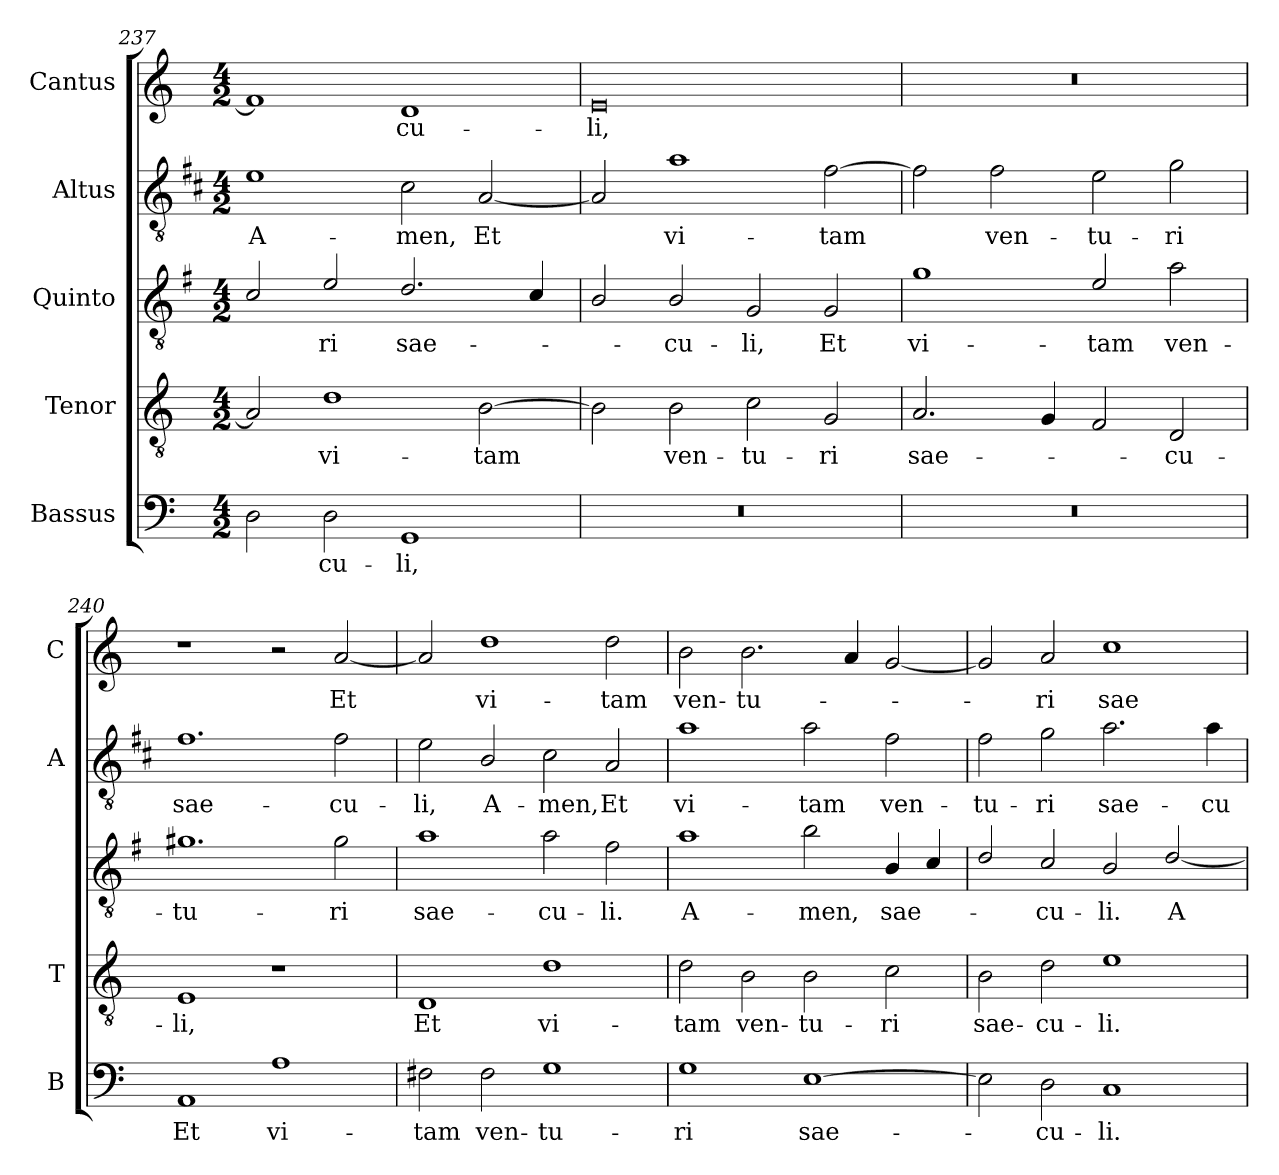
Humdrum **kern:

**kern	**text	**kern	**text	**kern	**text	**kern	**text	**kern	**text
*part5	*part5	*part4	*part4	*part3	*part3	*part2	*part2	*part1	*part1
*staff5	*staff5	*staff4	*staff4	*staff3	*staff3	*staff2	*staff2	*staff1	*staff1
*I"Bassus	*	*I"Tenor	*	*I"Quinto	*	*I"Altus	*	*I"Cantus	*
*I'B	*	*I'T	*	*	*	*I'A	*	*I'C	*
*clefF4	*	*clefGv2	*	*clefGv2	*	*clefGv2	*	*clefG2	*
*	*	*	*	*ITrd4c7	*	*ITrd1c2	*	*	*
*k[]	*	*k[]	*	*k[]	*	*k[]	*	*k[]	*
*C:	*	*C:	*	*C:	*	*C:	*	*C:	*
*M4/2	*	*M4/2	*	*M4/2	*	*M4/2	*	*M4/2	*
=237	=237	=237	=237	=237	=237	=237	=237	=237	=237
!	!	!	!	!	!	!	!LO:LY:b	!	!
2D\	.	2A/]	.	2F/	.	1d	A-	1f]	.
!	!LO:LY:b	!	!LO:LY:b	!	!LO:LY:b	!	!	!	!
2D\	-cu-	1d	vi-	2A/	-ri	.	.	.	.
!	!LO:LY:b	!	!	!	!LO:LY:b	!	!LO:LY:b	!	!LO:LY:b
1GG	-li,	.	.	2.G/	sae-	2B\	-men,	1d	-cu-
!	!	!	!LO:LY:b	!	!	!	!LO:LY:b	!	!
.	.	[2B\	-tam	.	.	[2G/	Et	.	.
.	.	.	.	4F/	.	.	.	.	.
=238	=238	=238	=238	=238	=238	=238	=238	=238	=238
!	!	!	!	!	!	!	!	!	!LO:LY:b
0r	.	2B\]	.	2E/	.	2G/]	.	0e	-li,
!	!	!	!LO:LY:b	!	!LO:LY:b	!	!LO:LY:b	!	!
.	.	2B\	ven-	2E/	-cu-	1g	vi-	.	.
!	!	!	!LO:LY:b	!	!LO:LY:b	!	!	!	!
.	.	2c\	-tu-	2C/	-li,	.	.	.	.
!	!	!	!LO:LY:b	!	!LO:LY:b	!	!LO:LY:b	!	!
.	.	2G/	-ri	2C/	Et	[2e\	-tam	.	.
=239	=239	=239	=239	=239	=239	=239	=239	=239	=239
!	!	!	!LO:LY:b	!	!LO:LY:b	!	!	!	!
0r	.	2.A/	sae-	1c	vi-	2e\]	.	0r	.
!	!	!	!	!	!	!	!LO:LY:b	!	!
.	.	.	.	.	.	2e\	ven-	.	.
.	.	4G/	.	.	.	.	.	.	.
!	!	!	!	!	!LO:LY:b	!	!LO:LY:b	!	!
.	.	2F/	.	2A/	-tam	2d\	-tu-	.	.
!	!	!	!LO:LY:b	!	!LO:LY:b	!	!LO:LY:b	!	!
.	.	2D/	-cu-	2d\	ven-	2f\	-ri	.	.
!!LO:LB:g=z
=240	=240	=240	=240	=240	=240	=240	=240	=240	=240
!	!LO:LY:b	!	!LO:LY:b	!	!LO:LY:b	!	!LO:LY:b	!	!
1AA	Et	1E	-li,	1.c#X	-tu-	1.e	sae-	1r	.
!	!LO:LY:b	!	!	!	!	!	!	!	!
1A	vi-	1r	.	.	.	.	.	2r	.
!	!	!	!	!	!LO:LY:b	!	!LO:LY:b	!	!LO:LY:b
.	.	.	.	2c#\	-ri	2e\	-cu-	[2a/	Et
=241	=241	=241	=241	=241	=241	=241	=241	=241	=241
!	!LO:LY:b	!	!LO:LY:b	!	!LO:LY:b	!	!LO:LY:b	!	!
2F#X\	-tam	1D	Et	1d	sae-	2d\	-li,	2a/]	.
!	!LO:LY:b	!	!	!	!	!	!LO:LY:b	!	!LO:LY:b
2F#\	ven-	.	.	.	.	2A/	A-	1dd	vi-
!	!LO:LY:b	!	!LO:LY:b	!	!LO:LY:b	!	!LO:LY:b	!	!
1G	-tu-	1d	vi-	2d\	-cu-	2B\	-men,	.	.
!	!	!	!	!	!LO:LY:b	!	!LO:LY:b	!	!LO:LY:b
.	.	.	.	2B\	-li.	2G/	Et	2dd\	-tam
=242	=242	=242	=242	=242	=242	=242	=242	=242	=242
!	!LO:LY:b	!	!LO:LY:b	!	!LO:LY:b	!	!LO:LY:b	!	!LO:LY:b
1G	-ri	2d\	-tam	1d	A-	1g	vi-	2b\	ven-
!	!	!	!LO:LY:b	!	!	!	!	!	!LO:LY:b
.	.	2B\	ven-	.	.	.	.	2.b\	-tu-
!	!LO:LY:b	!	!LO:LY:b	!	!LO:LY:b	!	!LO:LY:b	!	!
[1E	sae-	2B\	-tu-	2e\	-men,	2g\	-tam	.	.
.	.	.	.	.	.	.	.	4a/	.
!	!	!	!LO:LY:b	!	!LO:LY:b	!	!LO:LY:b	!	!
.	.	2c\	-ri	4E/	sae-	2e\	ven-	[2g/	.
.	.	.	.	4F/	.	.	.	.	.
=243	=243	=243	=243	=243	=243	=243	=243	=243	=243
!	!	!	!LO:LY:b	!	!	!	!LO:LY:b	!	!
2E\]	.	2B\	sae-	2G/	.	2e\	-tu-	2g/]	.
!	!LO:LY:b	!	!LO:LY:b	!	!LO:LY:b	!	!LO:LY:b	!	!LO:LY:b
2D\	-cu-	2d\	-cu-	2F/	-cu-	2f\	-ri	2a/	-ri
!	!LO:LY:b	!	!LO:LY:b	!	!LO:LY:b	!	!LO:LY:b	!	!LO:LY:b
1C	-li.	1e	-li.	2E/	-li.	2.g\	sae-	1cc	sae-
!	!	!	!	!	!LO:LY:b	!	!	!	!
.	.	.	.	[2G/	A-	.	.	.	.
!	!	!	!	!	!	!	!LO:LY:b	!	!
.	.	.	.	.	.	4g\	-cu-	.	.
=	=	=	=	=	=	=	=	=	=
*-	*-	*-	*-	*-	*-	*-	*-	*-	*-
